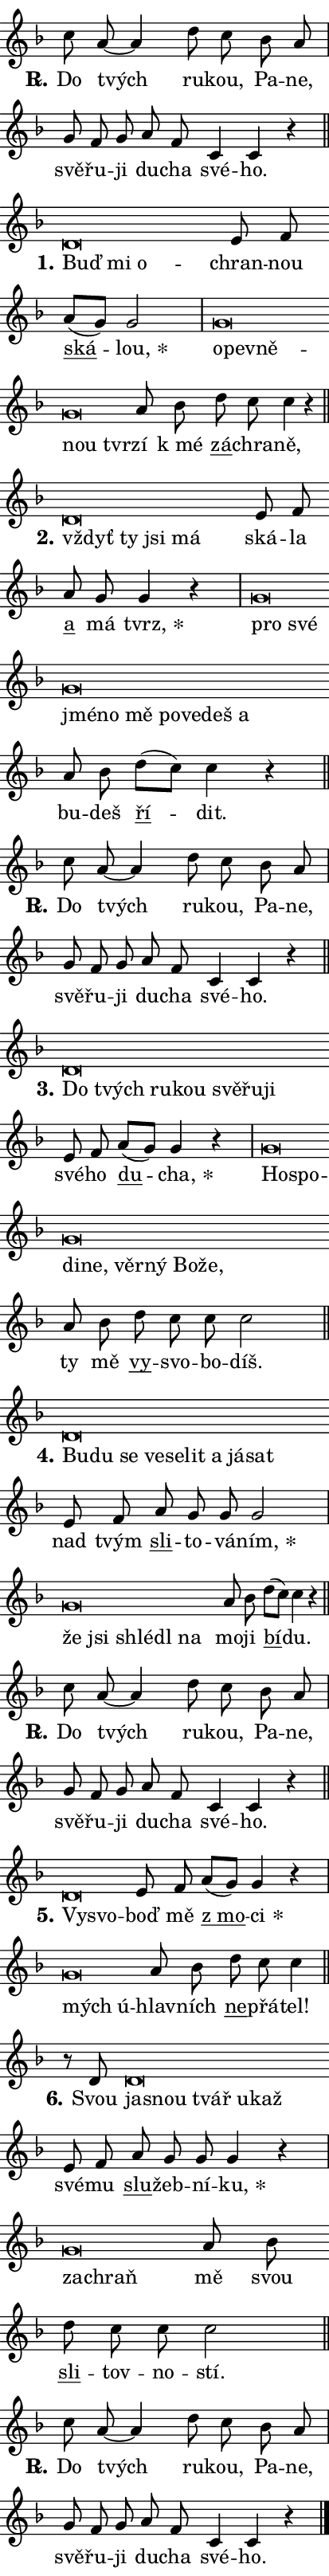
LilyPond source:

\version "2.22.1"
\header { tagline = "" }
\paper {
  indent = 0\cm
  top-margin = 0\cm
  right-margin = 0\cm
  bottom-margin = 0\cm
  left-margin = 0\cm
  paper-width = 7\cm
  page-breaking = #ly:one-page-breaking
  system-system-spacing.basic-distance = #11
  score-system-spacing.basic-distance = #11.3
  ragged-last = ##f
}


%% Author: Thomas Morley
%% https://lists.gnu.org/archive/html/lilypond-user/2020-05/msg00002.html
#(define (line-position grob)
"Returns position of @var[grob} in current system:
   @code{'start}, if at first time-step
   @code{'end}, if at last time-step
   @code{'middle} otherwise
"
  (let* ((col (ly:item-get-column grob))
         (ln (ly:grob-object col 'left-neighbor))
         (rn (ly:grob-object col 'right-neighbor))
         (col-to-check-left (if (ly:grob? ln) ln col))
         (col-to-check-right (if (ly:grob? rn) rn col))
         (break-dir-left
           (and
             (ly:grob-property col-to-check-left 'non-musical #f)
             (ly:item-break-dir col-to-check-left)))
         (break-dir-right
           (and
             (ly:grob-property col-to-check-right 'non-musical #f)
             (ly:item-break-dir col-to-check-right))))
        (cond ((eqv? 1 break-dir-left) 'start)
              ((eqv? -1 break-dir-right) 'end)
              (else 'middle))))

#(define (tranparent-at-line-position vctor)
  (lambda (grob)
  "Relying on @code{line-position} select the relevant enry from @var{vctor}.
Used to determine transparency,"
    (case (line-position grob)
      ((end) (not (vector-ref vctor 0)))
      ((middle) (not (vector-ref vctor 1)))
      ((start) (not (vector-ref vctor 2))))))

noteHeadBreakVisibility =
#(define-music-function (break-visibility)(vector?)
"Makes @code{NoteHead}s transparent relying on @var{break-visibility}"
#{
  \override NoteHead.transparent =
    #(tranparent-at-line-position break-visibility)
#})

#(define delete-ledgers-for-transparent-note-heads
  (lambda (grob)
    "Reads whether a @code{NoteHead} is transparent.
If so this @code{NoteHead} is removed from @code{'note-heads} from
@var{grob}, which is supposed to be @code{LedgerLineSpanner}.
As a result ledgers are not printed for this @code{NoteHead}"
    (let* ((nhds-array (ly:grob-object grob 'note-heads))
           (nhds-list
             (if (ly:grob-array? nhds-array)
                 (ly:grob-array->list nhds-array)
                 '()))
           ;; Relies on the transparent-property being done before
           ;; Staff.LedgerLineSpanner.after-line-breaking is executed.
           ;; This is fragile ...
           (to-keep
             (remove
               (lambda (nhd)
                 (ly:grob-property nhd 'transparent #f))
               nhds-list)))
      ;; TODO find a better method to iterate over grob-arrays, similiar
      ;; to filter/remove etc for lists
      ;; For now rebuilt from scratch
      (set! (ly:grob-object grob 'note-heads)  '())
      (for-each
        (lambda (nhd)
          (ly:pointer-group-interface::add-grob grob 'note-heads nhd))
        to-keep))))

hideNotes = {
  \noteHeadBreakVisibility #begin-of-line-visible
}
unHideNotes = {
  \noteHeadBreakVisibility #all-visible
}

% work-around for resetting accidentals
% https://lilypond.org/doc/v2.23/Documentation/notation/displaying-rhythms#unmetered-music
cadenzaMeasure = {
  \cadenzaOff
  \partial 1024 s1024
  \cadenzaOn
}

#(define-markup-command (accent layout props text) (markup?)
  "Underline accented syllable"
  (interpret-markup layout props
    #{\markup \override #'(offset . 4.3) \underline { #text }#}))

responsum = \markup \concat {
  "R" \hspace #-1.05 \path #0.1 #'((moveto 0 0.07) (lineto 0.9 0.8)) \hspace #0.05 "."
}

\layout {
    \context {
        \Staff
        \remove "Time_signature_engraver"
        \override LedgerLineSpanner.after-line-breaking = #delete-ledgers-for-transparent-note-heads
    }
    \context {
        \Voice {
            \override NoteHead.output-attributes = #'((class . "notehead"))
            \override Hairpin.height = #0.55
        }
    }
    \context {
        \Lyrics {
            \override StanzaNumber.output-attributes = #'((class . "stanzanumber"))
            \override LyricSpace.minimum-distance = #0.9
            \override LyricText.font-name = #"TeX Gyre Schola"
            \override LyricText.font-size = 1
            \override StanzaNumber.font-name = #"TeX Gyre Schola Bold"
            \override StanzaNumber.font-size = 1
        }
    }
}

% magnetic-lyrics.ily
%
%   written by
%     Jean Abou Samra <jean@abou-samra.fr>
%     Werner Lemberg <wl@gnu.org>
%
%   adapted by
%     Jiri Hon <jiri.hon@gmail.com>
%
% Version 2022-Apr-15

% https://www.mail-archive.com/lilypond-user@gnu.org/msg149350.html

#(define (Left_hyphen_pointer_engraver context)
   "Collect syllable-hyphen-syllable occurrences in lyrics and store
them in properties.  This engraver only looks to the left.  For
example, if the lyrics input is @code{foo -- bar}, it does the
following.

@itemize @bullet
@item
Set the @code{text} property of the @code{LyricHyphen} grob between
@q{foo} and @q{bar} to @code{foo}.

@item
Set the @code{left-hyphen} property of the @code{LyricText} grob with
text @q{foo} to the @code{LyricHyphen} grob between @q{foo} and
@q{bar}.
@end itemize

Use this auxiliary engraver in combination with the
@code{lyric-@/text::@/apply-@/magnetic-@/offset!} hook."
   (let ((hyphen #f)
         (text #f))
     (make-engraver
      (acknowledgers
       ((lyric-syllable-interface engraver grob source-engraver)
        (set! text grob)))
      (end-acknowledgers
       ((lyric-hyphen-interface engraver grob source-engraver)
        ;(when (not (grob::has-interface grob 'lyric-space-interface))
          (set! hyphen grob)));)
      ((stop-translation-timestep engraver)
       (when (and text hyphen)
         (ly:grob-set-object! text 'left-hyphen hyphen))
       (set! text #f)
       (set! hyphen #f)))))

#(define (lyric-text::apply-magnetic-offset! grob)
   "If the space between two syllables is less than the value in
property @code{LyricText@/.details@/.squash-threshold}, move the right
syllable to the left so that it gets concatenated with the left
syllable.

Use this function as a hook for
@code{LyricText@/.after-@/line-@/breaking} if the
@code{Left_@/hyphen_@/pointer_@/engraver} is active."
   (let ((hyphen (ly:grob-object grob 'left-hyphen #f)))
     (when hyphen
       (let ((left-text (ly:spanner-bound hyphen LEFT)))
         (when (grob::has-interface left-text 'lyric-syllable-interface)
           (let* ((common (ly:grob-common-refpoint grob left-text X))
                  (this-x-ext (ly:grob-extent grob common X))
                  (left-x-ext
                   (begin
                     ;; Trigger magnetism for left-text.
                     (ly:grob-property left-text 'after-line-breaking)
                     (ly:grob-extent left-text common X)))
                  ;; `delta` is the gap width between two syllables.
                  (delta (- (interval-start this-x-ext)
                            (interval-end left-x-ext)))
                  (details (ly:grob-property grob 'details))
                  (threshold (assoc-get 'squash-threshold details 0.2)))
             (when (< delta threshold)
               (let* (;; We have to manipulate the input text so that
                      ;; ligatures crossing syllable boundaries are not
                      ;; disabled.  For languages based on the Latin
                      ;; script this is essentially a beautification.
                      ;; However, for non-Western scripts it can be a
                      ;; necessity.
                      (lt (ly:grob-property left-text 'text))
                      (rt (ly:grob-property grob 'text))
                      (is-space (grob::has-interface hyphen 'lyric-space-interface))
                      (space (if is-space " " ""))
                      (space-markup (grob-interpret-markup grob " "))
                      (space-size (interval-length (ly:stencil-extent space-markup X)))
                      (extra-delta (if is-space space-size 0))
                      ;; Append new syllable.
                      (ltrt-space (if (and (string? lt) (string? rt))
                                (string-append lt space rt)
                                (make-concat-markup (list lt space rt))))
                      ;; Right-align `ltrt` to the right side.
                      (ltrt-space-markup (grob-interpret-markup
                               grob
                               (make-translate-markup
                                (cons (interval-length this-x-ext) 0)
                                (make-right-align-markup ltrt-space)))))
                 (begin
                   ;; Don't print `left-text`.
                   (ly:grob-set-property! left-text 'stencil #f)
                   ;; Set text and stencil (which holds all collected
                   ;; syllables so far) and shift it to the left.
                   (ly:grob-set-property! grob 'text ltrt-space)
                   (ly:grob-set-property! grob 'stencil ltrt-space-markup)
                   (ly:grob-translate-axis! grob (- (- delta extra-delta)) X))))))))))


#(define (lyric-hyphen::displace-bounds-first grob)
   ;; Make very sure this callback isn't triggered too early.
   (let ((left (ly:spanner-bound grob LEFT))
         (right (ly:spanner-bound grob RIGHT)))
     (ly:grob-property left 'after-line-breaking)
     (ly:grob-property right 'after-line-breaking)
     (ly:lyric-hyphen::print grob)))

squashThreshold = #0.4

\layout {
  \context {
    \Lyrics
    \consists #Left_hyphen_pointer_engraver
    \override LyricText.after-line-breaking =
      #lyric-text::apply-magnetic-offset!
    \override LyricHyphen.stencil = #lyric-hyphen::displace-bounds-first
    \override LyricText.details.squash-threshold = \squashThreshold
    \override LyricHyphen.minimum-distance = 0
    \override LyricHyphen.minimum-length = \squashThreshold
  }
}

squash = \override LyricText.details.squash-threshold = 9999
unSquash = \override LyricText.details.squash-threshold = \squashThreshold

left = \override LyricText.self-alignment-X = #LEFT
unLeft = \revert LyricText.self-alignment-X

starOffset = #(lambda (grob) 
                (let ((x_offset (ly:self-alignment-interface::aligned-on-x-parent grob)))
                  (if (= x_offset 0) 0 (+ x_offset 1.2))))

star = #(define-music-function (syllable)(string?)
"Append star separator at the end of a syllable"
#{
  \once \override LyricText.X-offset = #starOffset
  \lyricmode { \markup {
    #syllable
    \override #'((font-name . "TeX Gyre Schola Bold")) \hspace #0.2 \lower #0.65 \larger "*"
  } }
#})

starAccent = #(define-music-function (syllable)(string?)
"Append star separator at the end of a syllable and make accent"
#{
  \once \override LyricText.X-offset = #starOffset
  \lyricmode { \markup {
    \accent #syllable
    \override #'((font-name . "TeX Gyre Schola Bold")) \hspace #0.2 \lower #0.65 \larger "*"
  } }
#})

breath = #(define-music-function (syllable)(string?)
"Append breathing indicator at the end of a syllable"
#{
  \lyricmode { \markup { #syllable "+" } }
#})

optionalBreath = #(define-music-function (syllable)(string?)
"Append optional breathing indicator at the end of a syllable"
#{
  \lyricmode { \markup { #syllable "(+)" } }
#})


\score {
    <<
        \new Voice = "melody" { \cadenzaOn \key f \major \relative { c''8 a~ a4 d8 c bes a \cadenzaMeasure \bar "|" g f g a f c4 c r \cadenzaMeasure \bar "||" \break } }
        \new Lyrics \lyricsto "melody" { \lyricmode { \set stanza = \responsum
Do tvých ru -- kou, Pa -- ne, svě -- řu -- ji du -- cha své -- ho. } }
    >>
    \layout {}
}

\score {
    <<
        \new Voice = "melody" { \cadenzaOn \key f \major \relative { d'\breve*1/16 \hideNotes \breve*1/16 \breve*1/16 \bar "" \unHideNotes e8 f \bar "" a[( g)] g2 \cadenzaMeasure \bar "|" g\breve*1/16 \hideNotes \breve*1/16 \bar "" \breve*1/16 \bar "" \breve*1/16 \breve*1/16 \bar "" \unHideNotes a8 bes \bar "" d c c4 r \cadenzaMeasure \bar "||" \break } }
        \new Lyrics \lyricsto "melody" { \lyricmode { \set stanza = "1."
\left Buď \squash mi o -- \unLeft \unSquash chran -- nou \markup \accent ská -- \star lou, \left o -- \squash pev -- ně -- nou tvr -- \unLeft \unSquash zí "k mé" \markup \accent zá -- chra -- ně, } }
    >>
    \layout {}
}

\score {
    <<
        \new Voice = "melody" { \cadenzaOn \key f \major \relative { d'\breve*1/16 \hideNotes \breve*1/16 \bar "" \breve*1/16 \breve*1/16 \bar "" \unHideNotes e8 f \bar "" a g g4 r \cadenzaMeasure \bar "|" g\breve*1/16 \hideNotes \breve*1/16 \bar "" \breve*1/16 \bar "" \breve*1/16 \bar "" \breve*1/16 \bar "" \breve*1/16 \bar "" \breve*1/16 \bar "" \breve*1/16 \breve*1/16 \bar "" \unHideNotes a8 bes \bar "" d[( c)] c4 r \cadenzaMeasure \bar "||" \break } }
        \new Lyrics \lyricsto "melody" { \lyricmode { \set stanza = "2."
\left vždyť \squash ty jsi má \unLeft \unSquash ská -- la \markup \accent a má \star tvrz, \left pro \squash své jmé -- no mě po -- ve -- deš a \unLeft \unSquash bu -- deš \markup \accent ří -- dit. } }
    >>
    \layout {}
}

\score {
    <<
        \new Voice = "melody" { \cadenzaOn \key f \major \relative { c''8 a~ a4 d8 c bes a \cadenzaMeasure \bar "|" g f g a f c4 c r \cadenzaMeasure \bar "||" \break } }
        \new Lyrics \lyricsto "melody" { \lyricmode { \set stanza = \responsum
Do tvých ru -- kou, Pa -- ne, svě -- řu -- ji du -- cha své -- ho. } }
    >>
    \layout {}
}

\score {
    <<
        \new Voice = "melody" { \cadenzaOn \key f \major \relative { d'\breve*1/16 \hideNotes \breve*1/16 \bar "" \breve*1/16 \bar "" \breve*1/16 \bar "" \breve*1/16 \bar "" \breve*1/16 \breve*1/16 \bar "" \unHideNotes e8 f \bar "" a[( g)] g4 r \cadenzaMeasure \bar "|" g\breve*1/16 \hideNotes \breve*1/16 \bar "" \breve*1/16 \bar "" \breve*1/16 \bar "" \breve*1/16 \bar "" \breve*1/16 \bar "" \breve*1/16 \breve*1/16 \bar "" \unHideNotes a8 bes \bar "" d c c c2 \cadenzaMeasure \bar "||" \break } }
        \new Lyrics \lyricsto "melody" { \lyricmode { \set stanza = "3."
\left Do \squash tvých ru -- kou svě -- řu -- ji \unLeft \unSquash své -- ho \markup \accent du -- \star cha, \left Ho -- \squash spo -- di -- ne, věr -- ný Bo -- že, \unLeft \unSquash ty mě \markup \accent vy -- svo -- bo -- díš. } }
    >>
    \layout {}
}

\score {
    <<
        \new Voice = "melody" { \cadenzaOn \key f \major \relative { d'\breve*1/16 \hideNotes \breve*1/16 \bar "" \breve*1/16 \bar "" \breve*1/16 \bar "" \breve*1/16 \bar "" \breve*1/16 \bar "" \breve*1/16 \bar "" \breve*1/16 \breve*1/16 \bar "" \unHideNotes e8 f \bar "" a g g g2 \cadenzaMeasure \bar "|" g\breve*1/16 \hideNotes \breve*1/16 \bar "" \breve*1/16 \bar "" \breve*1/16 \breve*1/16 \bar "" \unHideNotes a8 bes \bar "" d[( c)] c4 r \cadenzaMeasure \bar "||" \break } }
        \new Lyrics \lyricsto "melody" { \lyricmode { \set stanza = "4."
\left Bu -- \squash du se ve -- se -- lit a já -- sat \unLeft \unSquash nad tvým \markup \accent sli -- to -- vá -- \star ním, \left že \squash jsi shlé -- dl na \unLeft \unSquash mo -- ji \markup \accent bí -- du. } }
    >>
    \layout {}
}

\score {
    <<
        \new Voice = "melody" { \cadenzaOn \key f \major \relative { c''8 a~ a4 d8 c bes a \cadenzaMeasure \bar "|" g f g a f c4 c r \cadenzaMeasure \bar "||" \break } }
        \new Lyrics \lyricsto "melody" { \lyricmode { \set stanza = \responsum
Do tvých ru -- kou, Pa -- ne, svě -- řu -- ji du -- cha své -- ho. } }
    >>
    \layout {}
}

\score {
    <<
        \new Voice = "melody" { \cadenzaOn \key f \major \relative { d'\breve*1/16 \hideNotes \breve*1/16 \bar "" \unHideNotes e8 f \bar "" a[( g)] g4 r \cadenzaMeasure \bar "|" g\breve*1/16 \hideNotes \breve*1/16 \bar "" \unHideNotes a8 bes \bar "" d c c4 \cadenzaMeasure \bar "||" \break } }
        \new Lyrics \lyricsto "melody" { \lyricmode { \set stanza = "5."
\left Vy -- \squash svo -- \unLeft \unSquash boď mě \markup \accent "z mo" -- \star ci \left mých \squash ú -- \unLeft \unSquash hlav -- ních \markup \accent ne -- přá -- tel! } }
    >>
    \layout {}
}

\score {
    <<
        \new Voice = "melody" { \cadenzaOn \key f \major \relative { r8 d'8 d\breve*1/16 \hideNotes \breve*1/16 \bar "" \breve*1/16 \bar "" \breve*1/16 \breve*1/16 \bar "" \unHideNotes e8 f \bar "" a g g g4 r \cadenzaMeasure \bar "|" g\breve*1/16 \hideNotes \breve*1/16 \bar "" \unHideNotes a8 bes \bar "" d c c c2 \cadenzaMeasure \bar "||" \break } }
        \new Lyrics \lyricsto "melody" { \lyricmode { \set stanza = "6."
Svou \left ja -- \squash snou tvář u -- kaž \unLeft \unSquash své -- mu \markup \accent slu -- žeb -- ní -- \star ku, \left za -- \squash chraň \unLeft \unSquash mě svou \markup \accent sli -- tov -- no -- stí. } }
    >>
    \layout {}
}

\score {
    <<
        \new Voice = "melody" { \cadenzaOn \key f \major \relative { c''8 a~ a4 d8 c bes a \cadenzaMeasure \bar "|" g f g a f c4 c r \cadenzaMeasure \bar "||" \break } \bar "|." }
        \new Lyrics \lyricsto "melody" { \lyricmode { \set stanza = \responsum
Do tvých ru -- kou, Pa -- ne, svě -- řu -- ji du -- cha své -- ho. } }
    >>
    \layout {}
}
